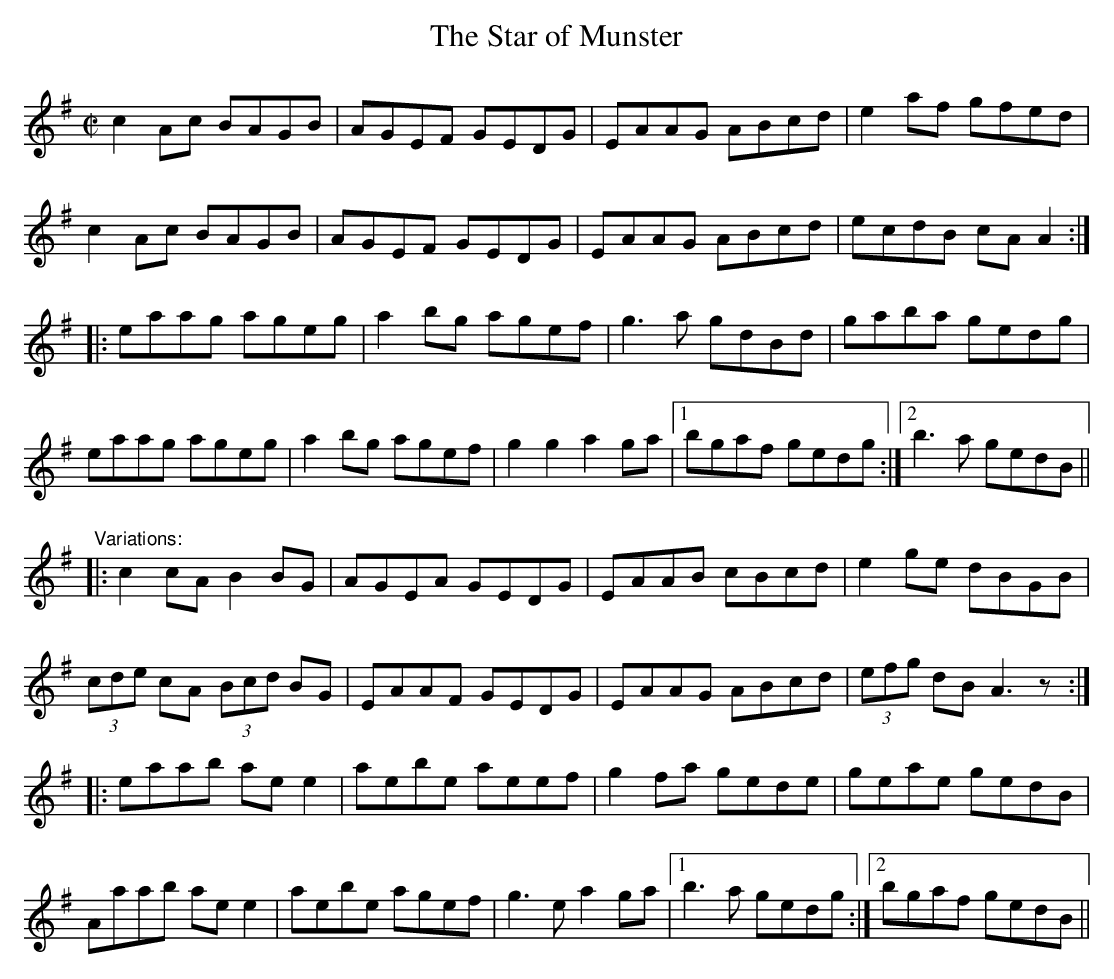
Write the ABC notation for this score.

X:1
T:Star of Munster, The
M:C|
K:Ador
c2Ac BAGB|AGEF GEDG|EAAG ABcd|e2af gfed|
c2Ac BAGB|AGEF GEDG|EAAG ABcd|ecdB cAA2:|
|:eaag ageg|a2bg agef|g3a gdBd|gaba gedg|
eaag ageg|a2bg agef|g2g2 a2ga|1 bgaf gedg:|2 b3a gedB||
"Variations:"
|:c2cA B2BG|AGEA GEDG|EAAB cBcd|e2ge dBGB|
(3cde cA (3Bcd BG|EAAF GEDG|EAAG ABcd|(3efg dB A3z:|
|:eaab aee2|aebe aeef|g2fa gede|geae gedB|
Aaab aee2|aebe agef|g3e a2ga|1 b3a gedg:|2 bgaf gedB||
